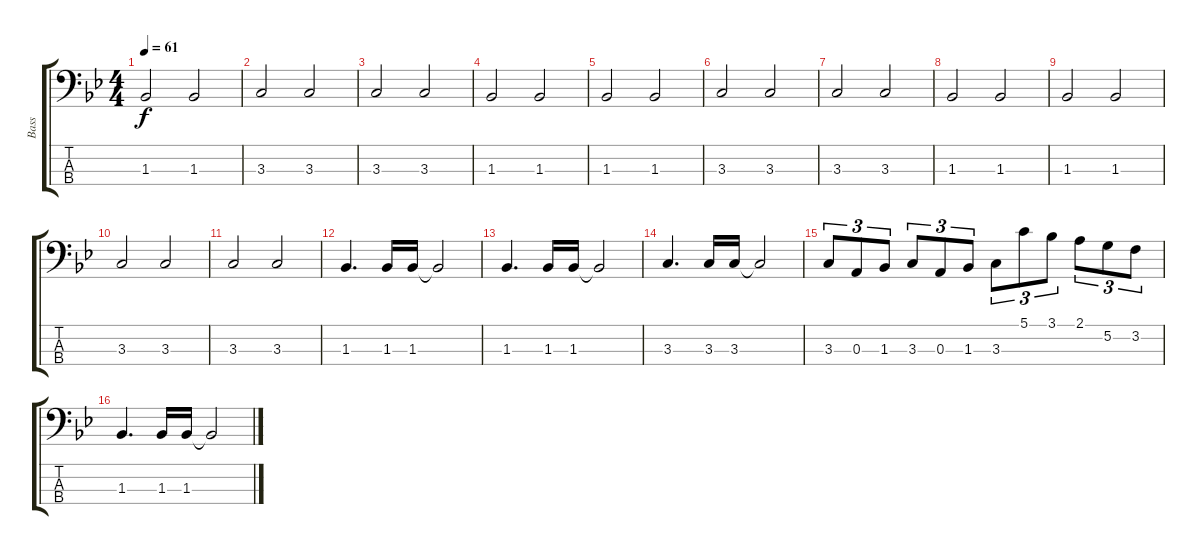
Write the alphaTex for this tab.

\track ("Bass" "Bass") {instrument electricbasspick}
\staff {score tabs}
\tuning (G2 D2 A1 E1) {hide}
\ts (4 4)
\tempo 61
\clef f4
\ks bb
1.3.2{dy f} 1.3.2 |
3.3.2 3.3.2 |
3.3.2 3.3.2 |
1.3.2 1.3.2 |
1.3.2 1.3.2 |
3.3.2 3.3.2 |
3.3.2 3.3.2 |
1.3.2 1.3.2 |
1.3.2 1.3.2 |
3.3.2 3.3.2 |
3.3.2 3.3.2 |
1.3.4{d} 1.3.16 1.3.16 1.3{t}.2 |
1.3.4{d} 1.3.16 1.3.16 1.3{t}.2 |
3.3.4{d} 3.3.16 3.3.16 3.3{t}.2 |
3.3.8{tu (3 2)} 0.3.8{tu (3 2)} 1.3.8{tu (3 2)} 3.3.8{tu (3 2)} 0.3.8{tu (3 2)} 1.3.8{tu (3 2)} 3.3.8{tu (3 2)} 5.1.8{tu (3 2)} 3.1.8{tu (3 2)} 2.1.8{tu (3 2)} 5.2.8{tu (3 2)} 3.2.8{tu (3 2)} |
1.3.4{d} 1.3.16 1.3.16 1.3{t}.2
